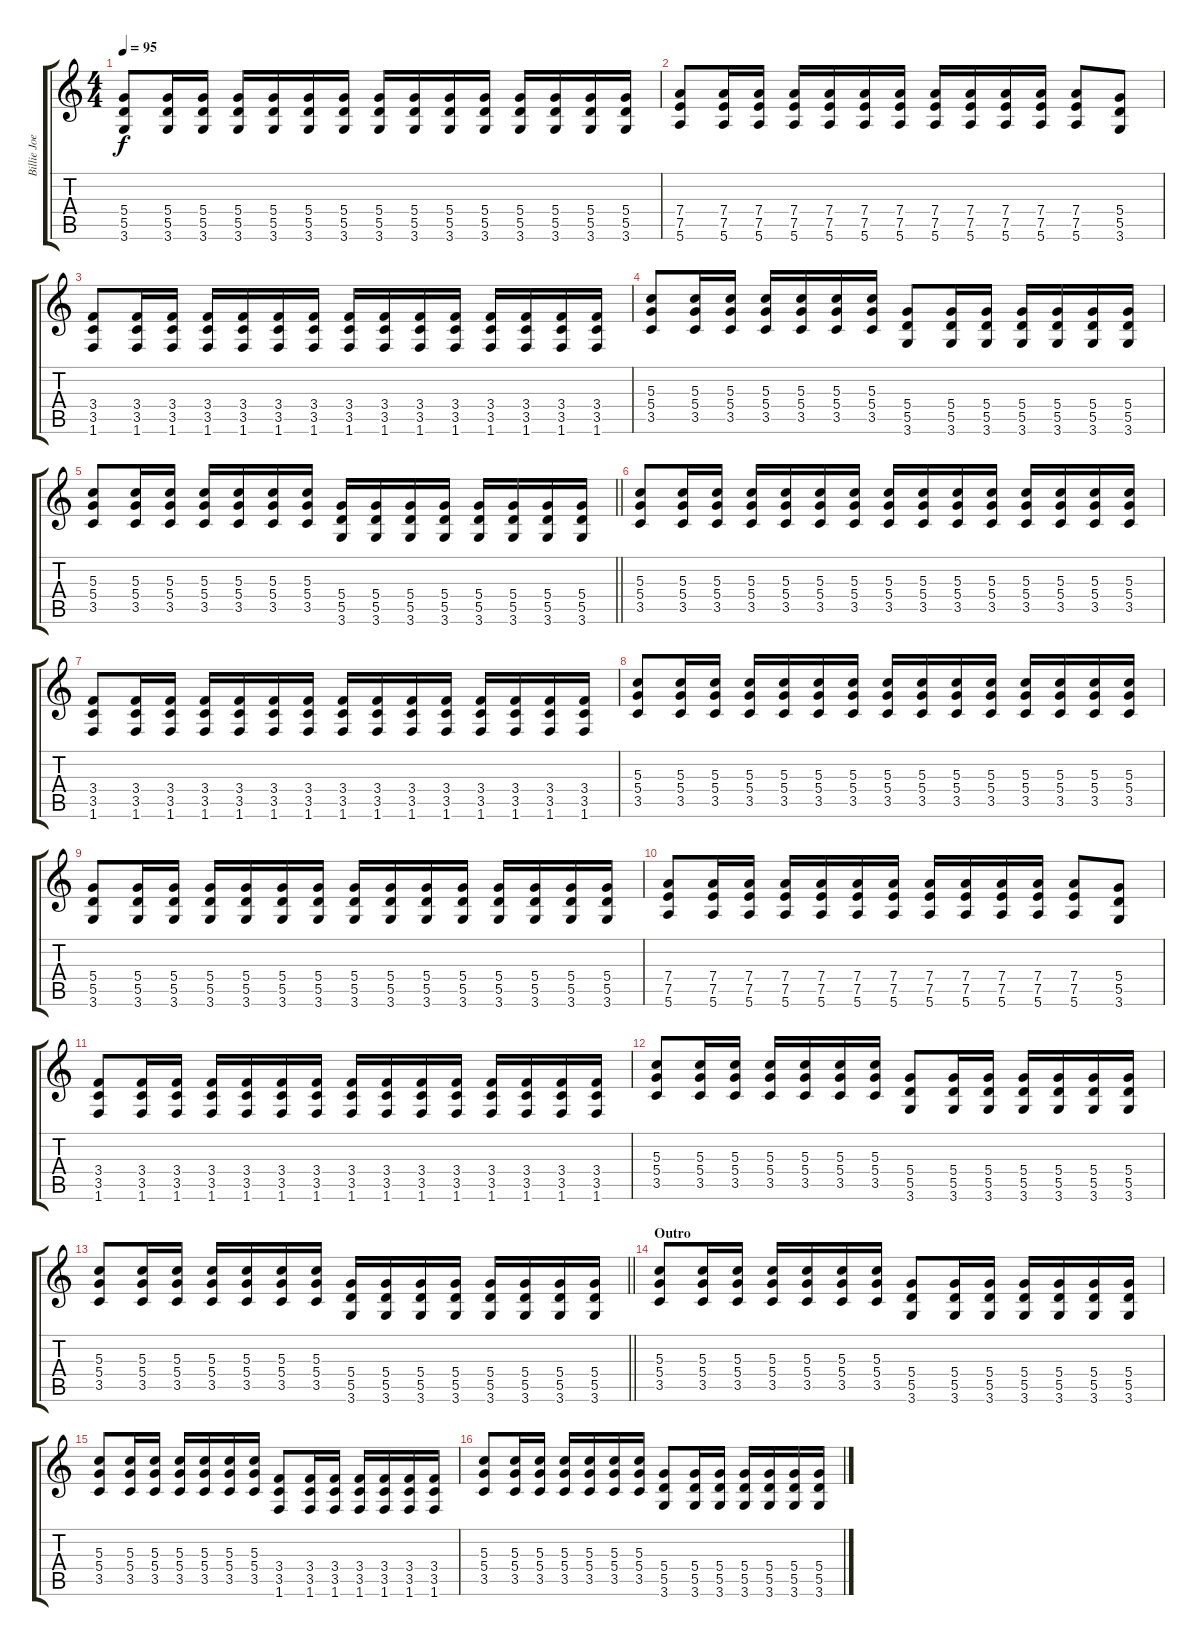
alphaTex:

\track ("Billie Joe" "Billie Joe") {instrument overdrivenguitar}
\staff {score tabs}
\tuning (E4 B3 G3 D3 A2 E2) {hide}
\ts (4 4)
\tempo 95
\clef g2
\ks c
(5.4 5.5 3.6).8{dy f} (5.4 5.5 3.6).16 (5.4 5.5 3.6).16 (5.4 5.5 3.6).16 (5.4 5.5 3.6).16 (5.4 5.5 3.6).16 (5.4 5.5 3.6).16 (5.4 5.5 3.6).16 (5.4 5.5 3.6).16 (5.4 5.5 3.6).16 (5.4 5.5 3.6).16 (5.4 5.5 3.6).16 (5.4 5.5 3.6).16 (5.4 5.5 3.6).16 (5.4 5.5 3.6).16 |
(7.4 7.5 5.6).8 (7.4 7.5 5.6).16 (7.4 7.5 5.6).16 (7.4 7.5 5.6).16 (7.4 7.5 5.6).16 (7.4 7.5 5.6).16 (7.4 7.5 5.6).16 (7.4 7.5 5.6).16 (7.4 7.5 5.6).16 (7.4 7.5 5.6).16 (7.4 7.5 5.6).16 (7.4 7.5 5.6).8 (5.4 5.5 3.6).8 |
(3.4 3.5 1.6).8 (3.4 3.5 1.6).16 (3.4 3.5 1.6).16 (3.4 3.5 1.6).16 (3.4 3.5 1.6).16 (3.4 3.5 1.6).16 (3.4 3.5 1.6).16 (3.4 3.5 1.6).16 (3.4 3.5 1.6).16 (3.4 3.5 1.6).16 (3.4 3.5 1.6).16 (3.4 3.5 1.6).16 (3.4 3.5 1.6).16 (3.4 3.5 1.6).16 (3.4 3.5 1.6).16 |
(5.3 5.4 3.5).8 (5.3 5.4 3.5).16 (5.3 5.4 3.5).16 (5.3 5.4 3.5).16 (5.3 5.4 3.5).16 (5.3 5.4 3.5).16 (5.3 5.4 3.5).16 (5.4 5.5 3.6).8 (5.4 5.5 3.6).16 (5.4 5.5 3.6).16 (5.4 5.5 3.6).16 (5.4 5.5 3.6).16 (5.4 5.5 3.6).16 (5.4 5.5 3.6).16 |
\barLineRight lightlight
(5.3 5.4 3.5).8 (5.3 5.4 3.5).16 (5.3 5.4 3.5).16 (5.3 5.4 3.5).16 (5.3 5.4 3.5).16 (5.3 5.4 3.5).16 (5.3 5.4 3.5).16 (5.4 5.5 3.6).16 (5.4 5.5 3.6).16 (5.4 5.5 3.6).16 (5.4 5.5 3.6).16 (5.4 5.5 3.6).16 (5.4 5.5 3.6).16 (5.4 5.5 3.6).16 (5.4 5.5 3.6).16 |
(5.3 5.4 3.5).8 (5.3 5.4 3.5).16 (5.3 5.4 3.5).16 (5.3 5.4 3.5).16 (5.3 5.4 3.5).16 (5.3 5.4 3.5).16 (5.3 5.4 3.5).16 (5.3 5.4 3.5).16 (5.3 5.4 3.5).16 (5.3 5.4 3.5).16 (5.3 5.4 3.5).16 (5.3 5.4 3.5).16 (5.3 5.4 3.5).16 (5.3 5.4 3.5).16 (5.3 5.4 3.5).16 |
(3.4 3.5 1.6).8 (3.4 3.5 1.6).16 (3.4 3.5 1.6).16 (3.4 3.5 1.6).16 (3.4 3.5 1.6).16 (3.4 3.5 1.6).16 (3.4 3.5 1.6).16 (3.4 3.5 1.6).16 (3.4 3.5 1.6).16 (3.4 3.5 1.6).16 (3.4 3.5 1.6).16 (3.4 3.5 1.6).16 (3.4 3.5 1.6).16 (3.4 3.5 1.6).16 (3.4 3.5 1.6).16 |
(5.3 5.4 3.5).8 (5.3 5.4 3.5).16 (5.3 5.4 3.5).16 (5.3 5.4 3.5).16 (5.3 5.4 3.5).16 (5.3 5.4 3.5).16 (5.3 5.4 3.5).16 (5.3 5.4 3.5).16 (5.3 5.4 3.5).16 (5.3 5.4 3.5).16 (5.3 5.4 3.5).16 (5.3 5.4 3.5).16 (5.3 5.4 3.5).16 (5.3 5.4 3.5).16 (5.3 5.4 3.5).16 |
(5.4 5.5 3.6).8 (5.4 5.5 3.6).16 (5.4 5.5 3.6).16 (5.4 5.5 3.6).16 (5.4 5.5 3.6).16 (5.4 5.5 3.6).16 (5.4 5.5 3.6).16 (5.4 5.5 3.6).16 (5.4 5.5 3.6).16 (5.4 5.5 3.6).16 (5.4 5.5 3.6).16 (5.4 5.5 3.6).16 (5.4 5.5 3.6).16 (5.4 5.5 3.6).16 (5.4 5.5 3.6).16 |
(7.4 7.5 5.6).8 (7.4 7.5 5.6).16 (7.4 7.5 5.6).16 (7.4 7.5 5.6).16 (7.4 7.5 5.6).16 (7.4 7.5 5.6).16 (7.4 7.5 5.6).16 (7.4 7.5 5.6).16 (7.4 7.5 5.6).16 (7.4 7.5 5.6).16 (7.4 7.5 5.6).16 (7.4 7.5 5.6).8 (5.4 5.5 3.6).8 |
(3.4 3.5 1.6).8 (3.4 3.5 1.6).16 (3.4 3.5 1.6).16 (3.4 3.5 1.6).16 (3.4 3.5 1.6).16 (3.4 3.5 1.6).16 (3.4 3.5 1.6).16 (3.4 3.5 1.6).16 (3.4 3.5 1.6).16 (3.4 3.5 1.6).16 (3.4 3.5 1.6).16 (3.4 3.5 1.6).16 (3.4 3.5 1.6).16 (3.4 3.5 1.6).16 (3.4 3.5 1.6).16 |
(5.3 5.4 3.5).8 (5.3 5.4 3.5).16 (5.3 5.4 3.5).16 (5.3 5.4 3.5).16 (5.3 5.4 3.5).16 (5.3 5.4 3.5).16 (5.3 5.4 3.5).16 (5.4 5.5 3.6).8 (5.4 5.5 3.6).16 (5.4 5.5 3.6).16 (5.4 5.5 3.6).16 (5.4 5.5 3.6).16 (5.4 5.5 3.6).16 (5.4 5.5 3.6).16 |
\barLineRight lightlight
(5.3 5.4 3.5).8 (5.3 5.4 3.5).16 (5.3 5.4 3.5).16 (5.3 5.4 3.5).16 (5.3 5.4 3.5).16 (5.3 5.4 3.5).16 (5.3 5.4 3.5).16 (5.4 5.5 3.6).16 (5.4 5.5 3.6).16 (5.4 5.5 3.6).16 (5.4 5.5 3.6).16 (5.4 5.5 3.6).16 (5.4 5.5 3.6).16 (5.4 5.5 3.6).16 (5.4 5.5 3.6).16 |
\section ("" "Outro")
(5.3 5.4 3.5).8 (5.3 5.4 3.5).16 (5.3 5.4 3.5).16 (5.3 5.4 3.5).16 (5.3 5.4 3.5).16 (5.3 5.4 3.5).16 (5.3 5.4 3.5).16 (5.4 5.5 3.6).8 (5.4 5.5 3.6).16 (5.4 5.5 3.6).16 (5.4 5.5 3.6).16 (5.4 5.5 3.6).16 (5.4 5.5 3.6).16 (5.4 5.5 3.6).16 |
(5.3 5.4 3.5).8 (5.3 5.4 3.5).16 (5.3 5.4 3.5).16 (5.3 5.4 3.5).16 (5.3 5.4 3.5).16 (5.3 5.4 3.5).16 (5.3 5.4 3.5).16 (3.4 3.5 1.6).8 (3.4 3.5 1.6).16 (3.4 3.5 1.6).16 (3.4 3.5 1.6).16 (3.4 3.5 1.6).16 (3.4 3.5 1.6).16 (3.4 3.5 1.6).16 |
(5.3 5.4 3.5).8 (5.3 5.4 3.5).16 (5.3 5.4 3.5).16 (5.3 5.4 3.5).16 (5.3 5.4 3.5).16 (5.3 5.4 3.5).16 (5.3 5.4 3.5).16 (5.4 5.5 3.6).8 (5.4 5.5 3.6).16 (5.4 5.5 3.6).16 (5.4 5.5 3.6).16 (5.4 5.5 3.6).16 (5.4 5.5 3.6).16 (5.4 5.5 3.6).16
